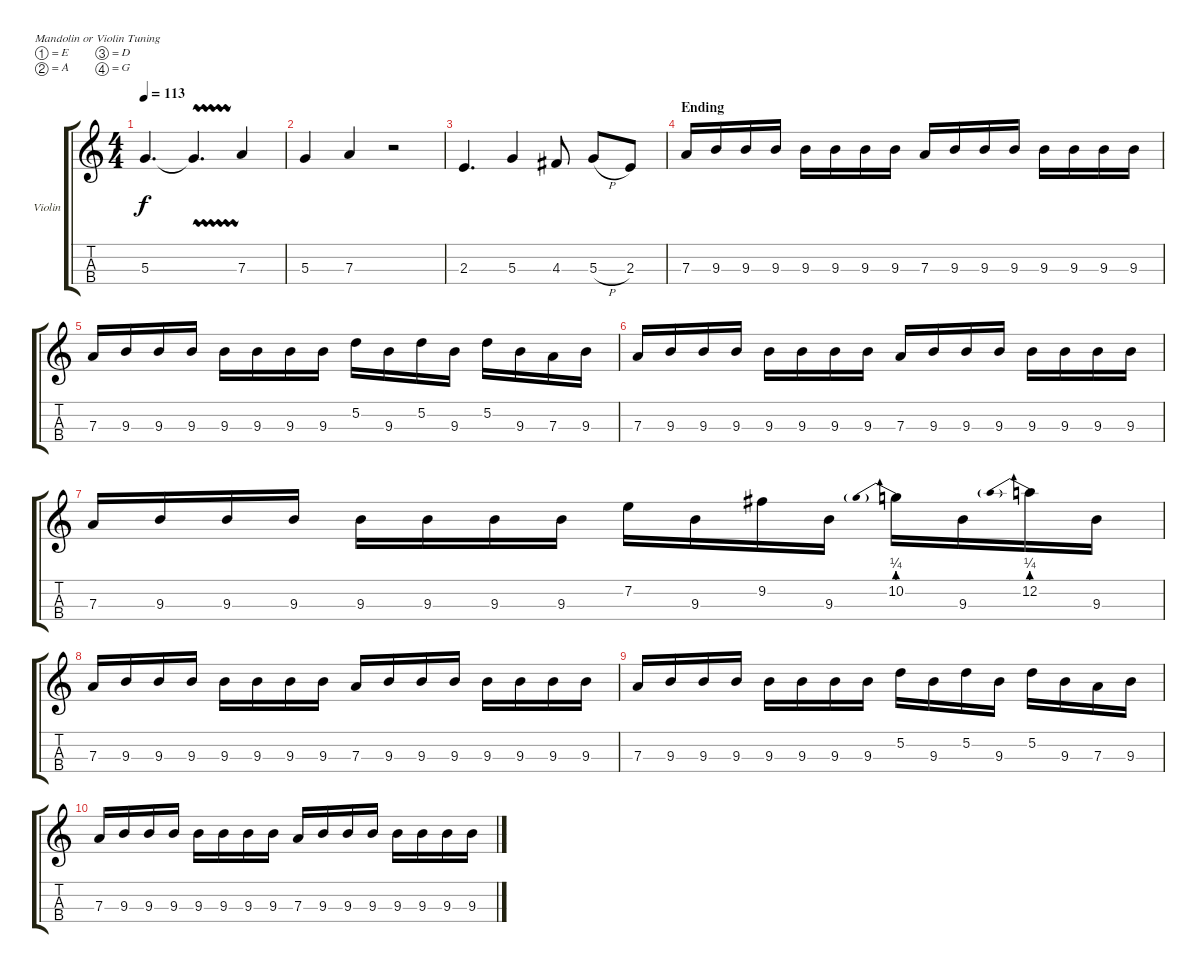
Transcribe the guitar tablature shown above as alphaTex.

\defaultSystemsLayout 4
\bracketExtendMode groupsimilarinstruments
\firstSystemTrackNameOrientation horizontal
\otherSystemsTrackNameOrientation horizontal
\track ("Left Strings A" "Violin") {instrument violin}
\staff {score tabs}
\tuning (E5 A4 D4 G3)
\ts (4 4)
\tempo 113
\clef g2
\ks c
5.3.4{d dy f} 5.3{vw t}.4{d} 7.3.4 |
5.3.4 7.3.4 r.2 |
2.3.4{d} 5.3.4 4.3.8 5.3{h}.8 2.3.8 |
\section ("" "Ending")
7.3.16 9.3.16 9.3.16 9.3.16 9.3.16 9.3.16 9.3.16 9.3.16 7.3.16 9.3.16 9.3.16 9.3.16 9.3.16 9.3.16 9.3.16 9.3.16 |
7.3.16 9.3.16 9.3.16 9.3.16 9.3.16 9.3.16 9.3.16 9.3.16 5.2.16 9.3.16 5.2.16 9.3.16 5.2.16 9.3.16 7.3.16 9.3.16 |
7.3.16 9.3.16 9.3.16 9.3.16 9.3.16 9.3.16 9.3.16 9.3.16 7.3.16 9.3.16 9.3.16 9.3.16 9.3.16 9.3.16 9.3.16 9.3.16 |
7.3.16 9.3.16 9.3.16 9.3.16 9.3.16 9.3.16 9.3.16 9.3.16 7.2.16 9.3.16 9.2.16 9.3.16 10.2{be (prebend 0 1 60 1)}.16 9.3.16 12.2{be (prebend 0 1 60 1)}.16 9.3.16 |
7.3.16 9.3.16 9.3.16 9.3.16 9.3.16 9.3.16 9.3.16 9.3.16 7.3.16 9.3.16 9.3.16 9.3.16 9.3.16 9.3.16 9.3.16 9.3.16 |
7.3.16 9.3.16 9.3.16 9.3.16 9.3.16 9.3.16 9.3.16 9.3.16 5.2.16 9.3.16 5.2.16 9.3.16 5.2.16 9.3.16 7.3.16 9.3.16 |
7.3.16 9.3.16 9.3.16 9.3.16 9.3.16 9.3.16 9.3.16 9.3.16 7.3.16 9.3.16 9.3.16 9.3.16 9.3.16 9.3.16 9.3.16 9.3.16
